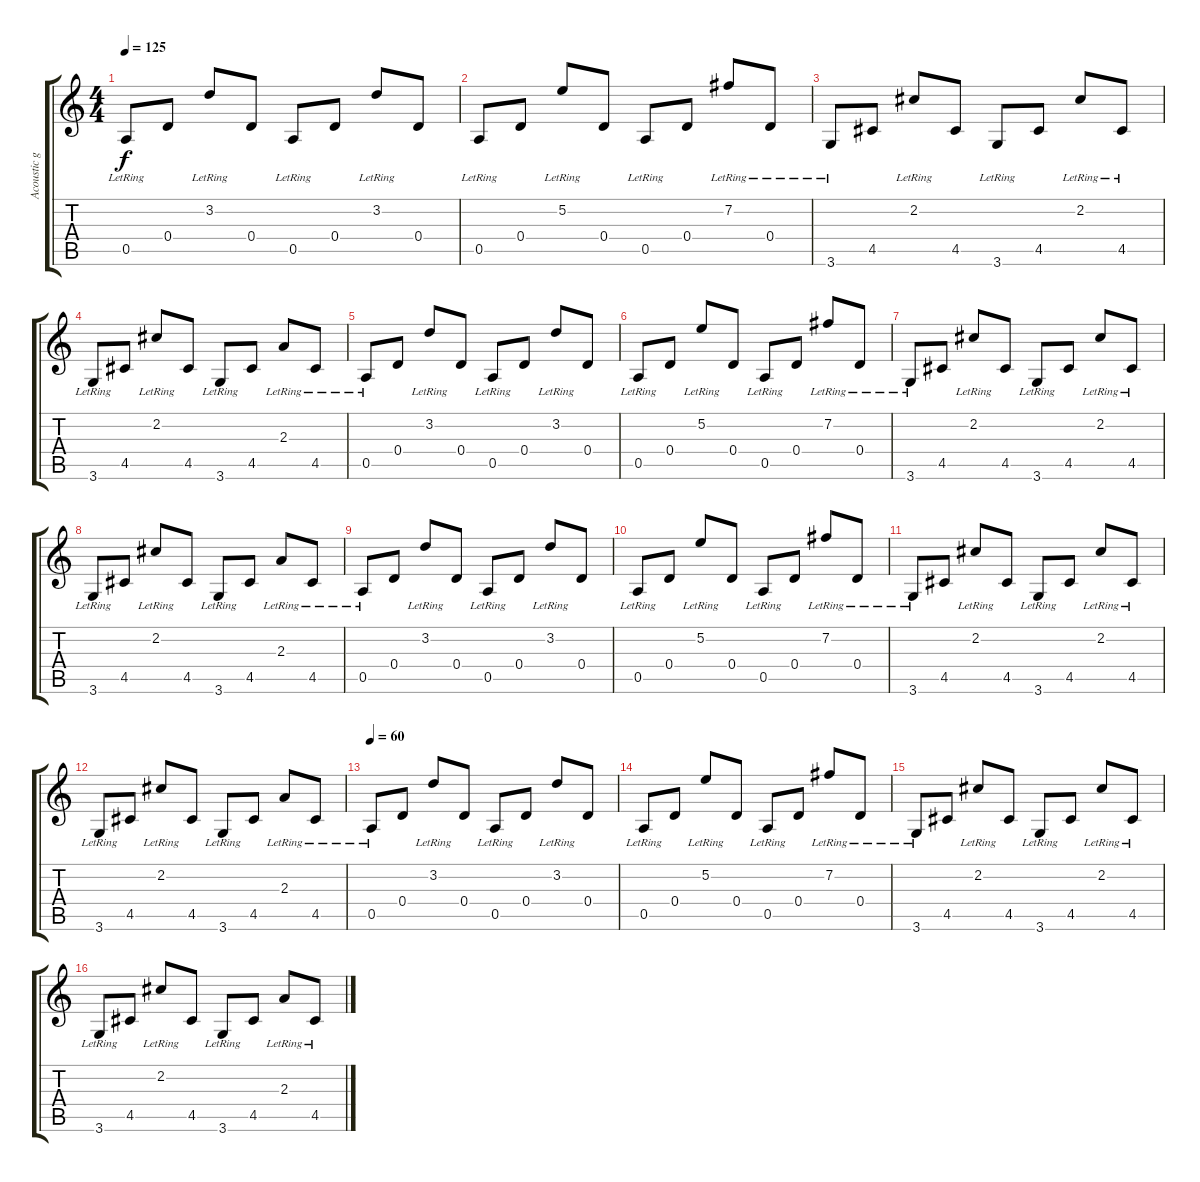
\track ("Acoustic guitar" "Acoustic g") {instrument acousticguitarsteel}
\staff {score tabs}
\tuning (E4 B3 G3 D3 A2 E2) {hide}
\ts (4 4)
\tempo 125
\clef g2
\ks c
0.5{lr}.8{dy f} 0.4.8 3.2{lr}.8 0.4.8 0.5{lr}.8 0.4.8 3.2{lr}.8 0.4.8 |
0.5{lr}.8 0.4.8 5.2{lr}.8 0.4.8 0.5{lr}.8 0.4.8 7.2{lr}.8 0.4{lr}.8 |
3.6{lr}.8 4.5.8 2.2{lr}.8 4.5.8 3.6{lr}.8 4.5.8 2.2{lr}.8 4.5{lr}.8 |
3.6{lr}.8 4.5.8 2.2{lr}.8 4.5.8 3.6{lr}.8 4.5.8 2.3{lr}.8 4.5{lr}.8 |
0.5{lr}.8 0.4.8 3.2{lr}.8 0.4.8 0.5{lr}.8 0.4.8 3.2{lr}.8 0.4.8 |
0.5{lr}.8 0.4.8 5.2{lr}.8 0.4.8 0.5{lr}.8 0.4.8 7.2{lr}.8 0.4{lr}.8 |
3.6{lr}.8 4.5.8 2.2{lr}.8 4.5.8 3.6{lr}.8 4.5.8 2.2{lr}.8 4.5{lr}.8 |
3.6{lr}.8 4.5.8 2.2{lr}.8 4.5.8 3.6{lr}.8 4.5.8 2.3{lr}.8 4.5{lr}.8 |
0.5{lr}.8 0.4.8 3.2{lr}.8 0.4.8 0.5{lr}.8 0.4.8 3.2{lr}.8 0.4.8 |
0.5{lr}.8 0.4.8 5.2{lr}.8 0.4.8 0.5{lr}.8 0.4.8 7.2{lr}.8 0.4{lr}.8 |
3.6{lr}.8 4.5.8 2.2{lr}.8 4.5.8 3.6{lr}.8 4.5.8 2.2{lr}.8 4.5{lr}.8 |
3.6{lr}.8 4.5.8 2.2{lr}.8 4.5.8 3.6{lr}.8 4.5.8 2.3{lr}.8 4.5{lr}.8 |
\tempo 60
0.5{lr}.8 0.4.8 3.2{lr}.8 0.4.8 0.5{lr}.8 0.4.8 3.2{lr}.8 0.4.8 |
0.5{lr}.8 0.4.8 5.2{lr}.8 0.4.8 0.5{lr}.8 0.4.8 7.2{lr}.8 0.4{lr}.8 |
3.6{lr}.8 4.5.8 2.2{lr}.8 4.5.8 3.6{lr}.8 4.5.8 2.2{lr}.8 4.5{lr}.8 |
3.6{lr}.8 4.5.8 2.2{lr}.8 4.5.8 3.6{lr}.8 4.5.8 2.3{lr}.8 4.5{lr}.8
